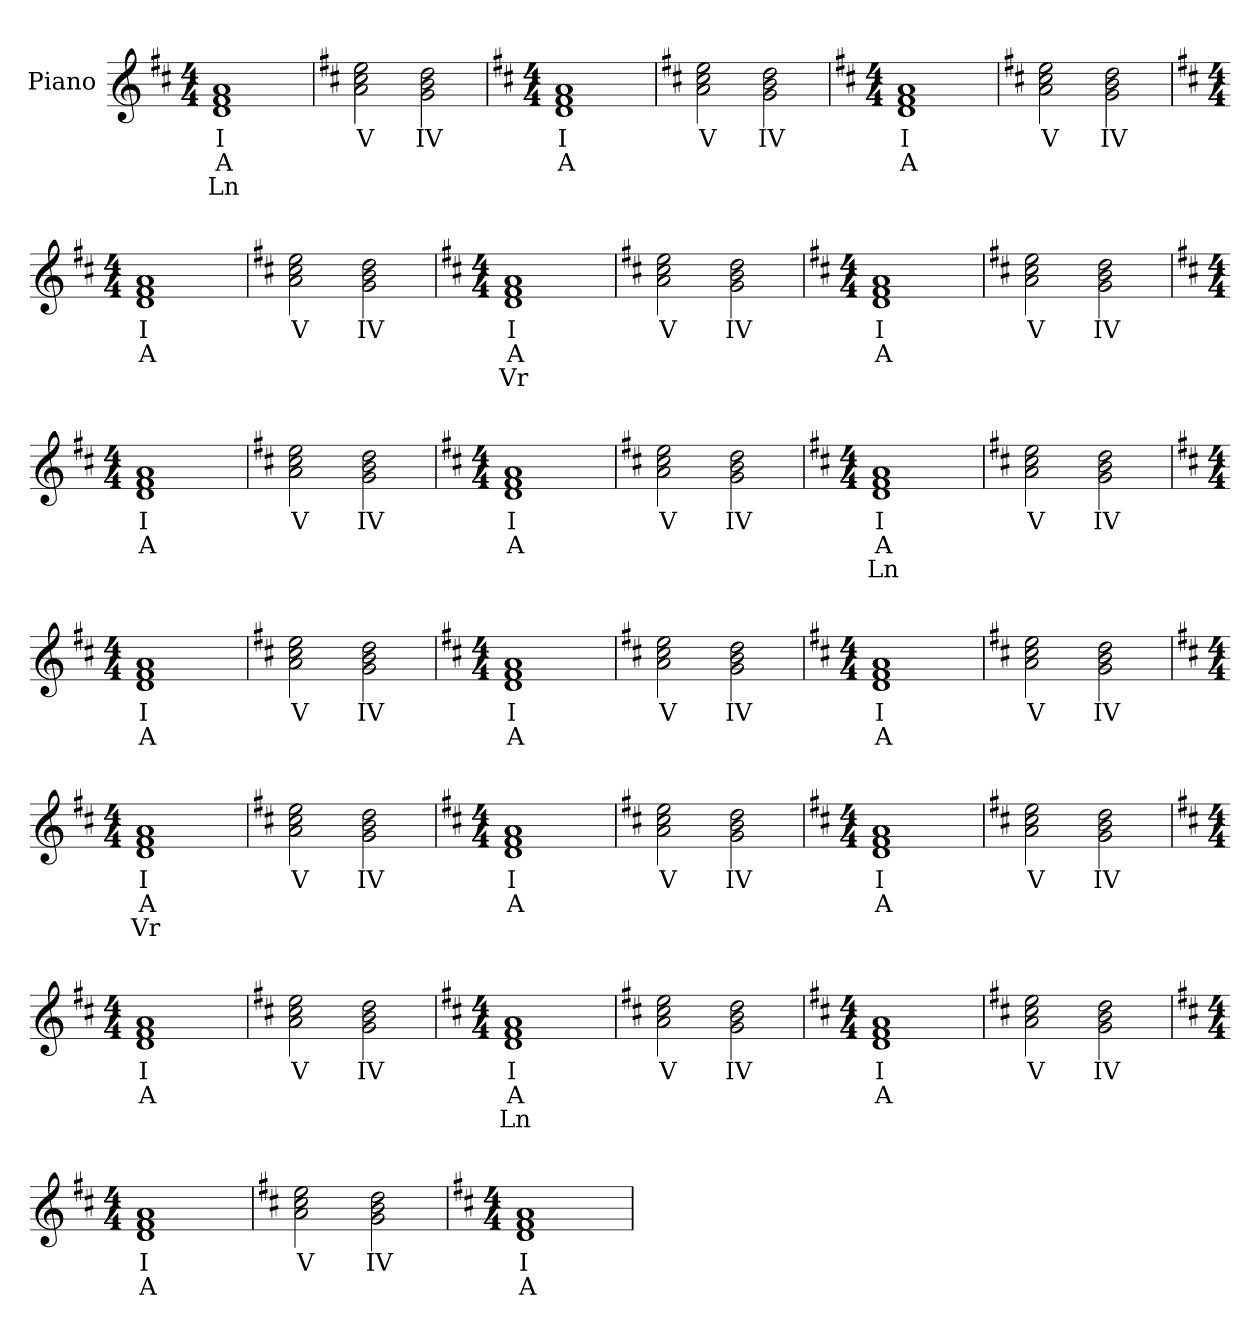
**kern	**text	**text	**text
*part1	*part1	*part1	*part1
*staff1	*staff1	*staff1	*staff1
*I"Piano	*	*	*
*I'Pno	*	*	*
*k[f#c#]	*	*	*
*D:	*	*	*
*M4/4	*	*	*
=	=	=	=
1d 1f# 1a	I	A	Ln
=	=	=	=
*k[f#c#]	*	*	*
*D:	*	*	*
2a 2cc# 2ee	V	.	.
2g 2b 2dd	IV	.	.
=	=	=	=
*k[f#c#]	*	*	*
*D:	*	*	*
*M4/4	*	*	*
1d 1f# 1a	I	A	.
=	=	=	=
*k[f#c#]	*	*	*
*D:	*	*	*
2a 2cc# 2ee	V	.	.
2g 2b 2dd	IV	.	.
=	=	=	=
*k[f#c#]	*	*	*
*D:	*	*	*
*M4/4	*	*	*
1d 1f# 1a	I	A	.
=	=	=	=
*k[f#c#]	*	*	*
*D:	*	*	*
2a 2cc# 2ee	V	.	.
2g 2b 2dd	IV	.	.
=	=	=	=
*k[f#c#]	*	*	*
*D:	*	*	*
*M4/4	*	*	*
1d 1f# 1a	I	A	.
=	=	=	=
*k[f#c#]	*	*	*
*D:	*	*	*
2a 2cc# 2ee	V	.	.
2g 2b 2dd	IV	.	.
=	=	=	=
*k[f#c#]	*	*	*
*D:	*	*	*
*M4/4	*	*	*
1d 1f# 1a	I	A	Vr
=	=	=	=
*k[f#c#]	*	*	*
*D:	*	*	*
2a 2cc# 2ee	V	.	.
2g 2b 2dd	IV	.	.
=	=	=	=
*k[f#c#]	*	*	*
*D:	*	*	*
*M4/4	*	*	*
1d 1f# 1a	I	A	.
=	=	=	=
*k[f#c#]	*	*	*
*D:	*	*	*
2a 2cc# 2ee	V	.	.
2g 2b 2dd	IV	.	.
=	=	=	=
*k[f#c#]	*	*	*
*D:	*	*	*
*M4/4	*	*	*
1d 1f# 1a	I	A	.
=	=	=	=
*k[f#c#]	*	*	*
*D:	*	*	*
2a 2cc# 2ee	V	.	.
2g 2b 2dd	IV	.	.
=	=	=	=
*k[f#c#]	*	*	*
*D:	*	*	*
*M4/4	*	*	*
1d 1f# 1a	I	A	.
=	=	=	=
*k[f#c#]	*	*	*
*D:	*	*	*
2a 2cc# 2ee	V	.	.
2g 2b 2dd	IV	.	.
=	=	=	=
*k[f#c#]	*	*	*
*D:	*	*	*
*M4/4	*	*	*
1d 1f# 1a	I	A	Ln
=	=	=	=
*k[f#c#]	*	*	*
*D:	*	*	*
2a 2cc# 2ee	V	.	.
2g 2b 2dd	IV	.	.
=	=	=	=
*k[f#c#]	*	*	*
*D:	*	*	*
*M4/4	*	*	*
1d 1f# 1a	I	A	.
=	=	=	=
*k[f#c#]	*	*	*
*D:	*	*	*
2a 2cc# 2ee	V	.	.
2g 2b 2dd	IV	.	.
=	=	=	=
*k[f#c#]	*	*	*
*D:	*	*	*
*M4/4	*	*	*
1d 1f# 1a	I	A	.
=	=	=	=
*k[f#c#]	*	*	*
*D:	*	*	*
2a 2cc# 2ee	V	.	.
2g 2b 2dd	IV	.	.
=	=	=	=
*k[f#c#]	*	*	*
*D:	*	*	*
*M4/4	*	*	*
1d 1f# 1a	I	A	.
=	=	=	=
*k[f#c#]	*	*	*
*D:	*	*	*
2a 2cc# 2ee	V	.	.
2g 2b 2dd	IV	.	.
=	=	=	=
*k[f#c#]	*	*	*
*D:	*	*	*
*M4/4	*	*	*
1d 1f# 1a	I	A	Vr
=	=	=	=
*k[f#c#]	*	*	*
*D:	*	*	*
2a 2cc# 2ee	V	.	.
2g 2b 2dd	IV	.	.
=	=	=	=
*k[f#c#]	*	*	*
*D:	*	*	*
*M4/4	*	*	*
1d 1f# 1a	I	A	.
=	=	=	=
*k[f#c#]	*	*	*
*D:	*	*	*
2a 2cc# 2ee	V	.	.
2g 2b 2dd	IV	.	.
=	=	=	=
*k[f#c#]	*	*	*
*D:	*	*	*
*M4/4	*	*	*
1d 1f# 1a	I	A	.
=	=	=	=
*k[f#c#]	*	*	*
*D:	*	*	*
2a 2cc# 2ee	V	.	.
2g 2b 2dd	IV	.	.
=	=	=	=
*k[f#c#]	*	*	*
*D:	*	*	*
*M4/4	*	*	*
1d 1f# 1a	I	A	.
=	=	=	=
*k[f#c#]	*	*	*
*D:	*	*	*
2a 2cc# 2ee	V	.	.
2g 2b 2dd	IV	.	.
=	=	=	=
*k[f#c#]	*	*	*
*D:	*	*	*
*M4/4	*	*	*
1d 1f# 1a	I	A	Ln
=	=	=	=
*k[f#c#]	*	*	*
*D:	*	*	*
2a 2cc# 2ee	V	.	.
2g 2b 2dd	IV	.	.
=	=	=	=
*k[f#c#]	*	*	*
*D:	*	*	*
*M4/4	*	*	*
1d 1f# 1a	I	A	.
=	=	=	=
*k[f#c#]	*	*	*
*D:	*	*	*
2a 2cc# 2ee	V	.	.
2g 2b 2dd	IV	.	.
=	=	=	=
*k[f#c#]	*	*	*
*D:	*	*	*
*M4/4	*	*	*
1d 1f# 1a	I	A	.
=	=	=	=
*k[f#c#]	*	*	*
*D:	*	*	*
2a 2cc# 2ee	V	.	.
2g 2b 2dd	IV	.	.
=	=	=	=
*k[f#c#]	*	*	*
*D:	*	*	*
*M4/4	*	*	*
1d 1f# 1a	I	A	.
=	=	=	=
*-	*-	*-	*-
